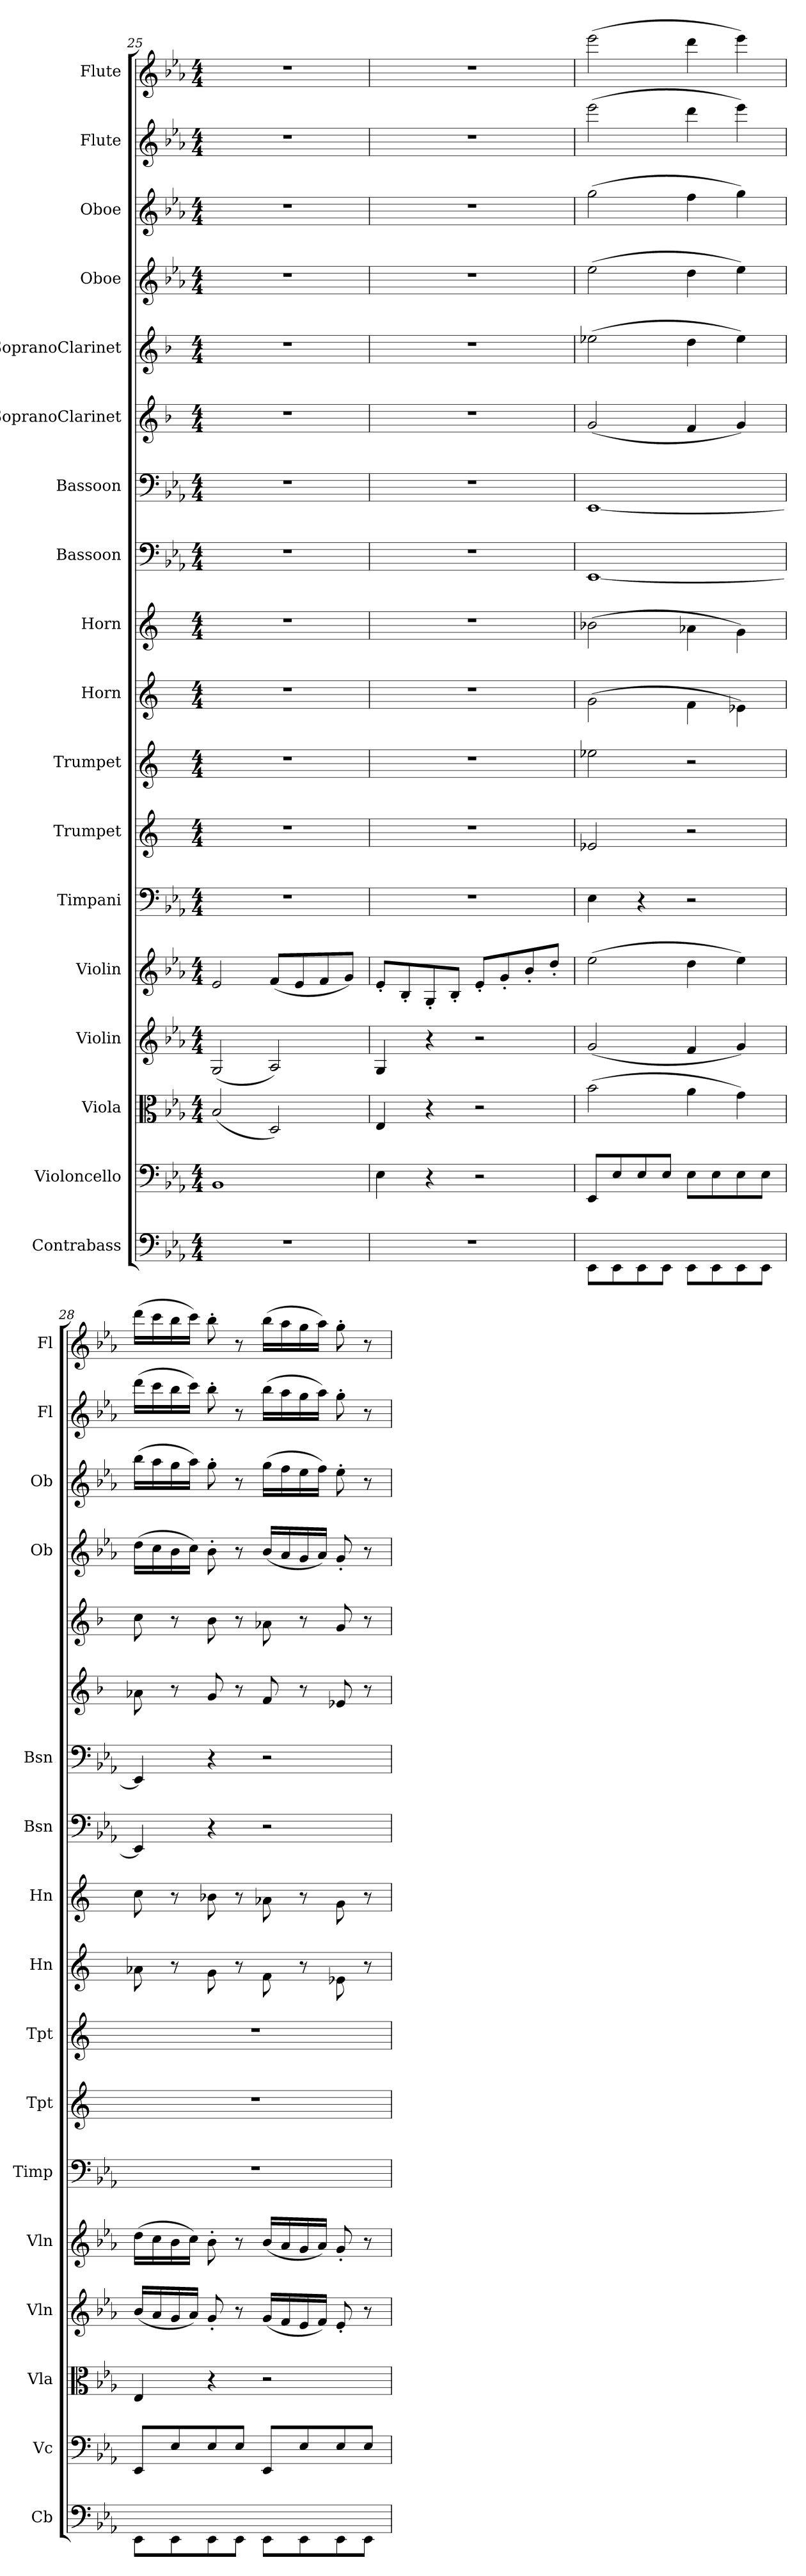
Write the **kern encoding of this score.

**kern	**kern	**kern	**kern	**kern	**kern	**kern	**kern	**kern	**kern	**kern	**kern	**kern	**kern	**kern	**kern	**kern	**kern
*part18	*part17	*part16	*part15	*part14	*part13	*part12	*part11	*part10	*part9	*part8	*part7	*part6	*part5	*part4	*part3	*part2	*part1
*staff18	*staff17	*staff16	*staff15	*staff14	*staff13	*staff12	*staff11	*staff10	*staff9	*staff8	*staff7	*staff6	*staff5	*staff4	*staff3	*staff2	*staff1
*I"Contrabass	*I"Violoncello	*I"Viola	*I"Violin	*I"Violin	*I"Timpani	*I"Trumpet	*I"Trumpet	*I"Horn	*I"Horn	*I"Bassoon	*I"Bassoon	*I"SopranoClarinet	*I"SopranoClarinet	*I"Oboe	*I"Oboe	*I"Flute	*I"Flute
*I'Cb	*I'Vc	*I'Vla	*I'Vln	*I'Vln	*I'Timp	*I'Tpt	*I'Tpt	*I'Hn	*I'Hn	*I'Bsn	*I'Bsn	*	*	*I'Ob	*I'Ob	*I'Fl	*I'Fl
*clefF4	*clefF4	*clefC3	*clefG2	*clefG2	*clefF4	*clefG2	*clefG2	*clefG2	*clefG2	*clefF4	*clefF4	*clefG2	*clefG2	*clefG2	*clefG2	*clefG2	*clefG2
*k[b-e-a-]	*k[b-e-a-]	*k[b-e-a-]	*k[b-e-a-]	*k[b-e-a-]	*k[b-e-a-]	*k[]	*k[]	*k[]	*k[]	*k[b-e-a-]	*k[b-e-a-]	*k[b-]	*k[b-]	*k[b-e-a-]	*k[b-e-a-]	*k[b-e-a-]	*k[b-e-a-]
*M4/4	*M4/4	*M4/4	*M4/4	*M4/4	*M4/4	*M4/4	*M4/4	*M4/4	*M4/4	*M4/4	*M4/4	*M4/4	*M4/4	*M4/4	*M4/4	*M4/4	*M4/4
=25	=25	=25	=25	=25	=25	=25	=25	=25	=25	=25	=25	=25	=25	=25	=25	=25	=25
1r	1BB-/	(2B-/	(2G/	2e-/	1r	1r	1r	1r	1r	1r	1r	1r	1r	1r	1r	1r	1r
.	.	2D/)	2A-/)	(8f/L	.	.	.	.	.	.	.	.	.	.	.	.	.
.	.	.	.	8e-/	.	.	.	.	.	.	.	.	.	.	.	.	.
.	.	.	.	8f/	.	.	.	.	.	.	.	.	.	.	.	.	.
.	.	.	.	8g/J)	.	.	.	.	.	.	.	.	.	.	.	.	.
=26	=26	=26	=26	=26	=26	=26	=26	=26	=26	=26	=26	=26	=26	=26	=26	=26	=26
1r	4E-\	4E-/	4G/	8e-'/L	1r	1r	1r	1r	1r	1r	1r	1r	1r	1r	1r	1r	1r
.	.	.	.	8B-'/	.	.	.	.	.	.	.	.	.	.	.	.	.
.	4r	4r	4r	8G'/	.	.	.	.	.	.	.	.	.	.	.	.	.
.	.	.	.	8B-'/J	.	.	.	.	.	.	.	.	.	.	.	.	.
.	2r	2r	2r	8e-'/L	.	.	.	.	.	.	.	.	.	.	.	.	.
.	.	.	.	8g'/	.	.	.	.	.	.	.	.	.	.	.	.	.
.	.	.	.	8b-'/	.	.	.	.	.	.	.	.	.	.	.	.	.
.	.	.	.	8dd'/J	.	.	.	.	.	.	.	.	.	.	.	.	.
=27	=27	=27	=27	=27	=27	=27	=27	=27	=27	=27	=27	=27	=27	=27	=27	=27	=27
8EE-\L	8EE-/L	(2b-\	(2g/	(2ee-\	4E-\	2e-X/	2ee-X\	(2g\	(2b-X\	[1EE-/	[1EE-/	(2g/	(2ee-X\	(2ee-\	(2gg\	(2eee-\	(2eee-\
8EE-\	8E-/	.	.	.	.	.	.	.	.	.	.	.	.	.	.	.	.
8EE-\	8E-/	.	.	.	4r	.	.	.	.	.	.	.	.	.	.	.	.
8EE-\J	8E-/J	.	.	.	.	.	.	.	.	.	.	.	.	.	.	.	.
8EE-\L	8E-\L	4a-\	4f/	4dd\	2r	2r	2r	4f\	4a-X\	.	.	4f/	4dd\	4dd\	4ff\	4ddd\	4ddd\
8EE-\	8E-\	.	.	.	.	.	.	.	.	.	.	.	.	.	.	.	.
8EE-\	8E-\	4g\)	4g/)	4ee-\)	.	.	.	4e-X\)	4g\)	.	.	4g/)	4ee-\)	4ee-\)	4gg\)	4eee-\)	4eee-\)
8EE-\J	8E-\J	.	.	.	.	.	.	.	.	.	.	.	.	.	.	.	.
=28	=28	=28	=28	=28	=28	=28	=28	=28	=28	=28	=28	=28	=28	=28	=28	=28	=28
8EE-\L	8EE-/L	4E-/	(16b-/LL	(16dd\LL	1r	1r	1r	8a-X\	8cc\	4EE-/]	4EE-/]	8a-X\	8cc\	(16dd\LL	(16bb-\LL	(16ddd\LL	(16ddd\LL
.	.	.	16a-/	16cc\	.	.	.	.	.	.	.	.	.	16cc\	16aa-\	16ccc\	16ccc\
8EE-\	8E-/	.	16g/	16b-\	.	.	.	8r	8r	.	.	8r	8r	16b-\	16gg\	16bb-\	16bb-\
.	.	.	16a-/JJ)	16cc\JJ)	.	.	.	.	.	.	.	.	.	16cc\JJ)	16aa-\JJ)	16ccc\JJ)	16ccc\JJ)
8EE-\	8E-/	4r	8g'/	8b-'\	.	.	.	8g\	8b-X\	4r	4r	8g/	8b-\	8b-'\	8gg'\	8bb-'\	8bb-'\
8EE-\J	8E-/J	.	8r	8r	.	.	.	8r	8r	.	.	8r	8r	8r	8r	8r	8r
8EE-\L	8EE-/L	2r	(16g/LL	(16b-/LL	.	.	.	8f\	8a-X\	2r	2r	8f/	8a-X\	(16b-/LL	(16gg\LL	(16bb-\LL	(16bb-\LL
.	.	.	16f/	16a-/	.	.	.	.	.	.	.	.	.	16a-/	16ff\	16aa-\	16aa-\
8EE-\	8E-/	.	16e-/	16g/	.	.	.	8r	8r	.	.	8r	8r	16g/	16ee-\	16gg\	16gg\
.	.	.	16f/JJ)	16a-/JJ)	.	.	.	.	.	.	.	.	.	16a-/JJ)	16ff\JJ)	16aa-\JJ)	16aa-\JJ)
8EE-\	8E-/	.	8e-'/	8g'/	.	.	.	8e-X\	8g\	.	.	8e-X/	8g/	8g'/	8ee-'\	8gg'\	8gg'\
8EE-\J	8E-/J	.	8r	8r	.	.	.	8r	8r	.	.	8r	8r	8r	8r	8r	8r
=	=	=	=	=	=	=	=	=	=	=	=	=	=	=	=	=	=
*-	*-	*-	*-	*-	*-	*-	*-	*-	*-	*-	*-	*-	*-	*-	*-	*-	*-
